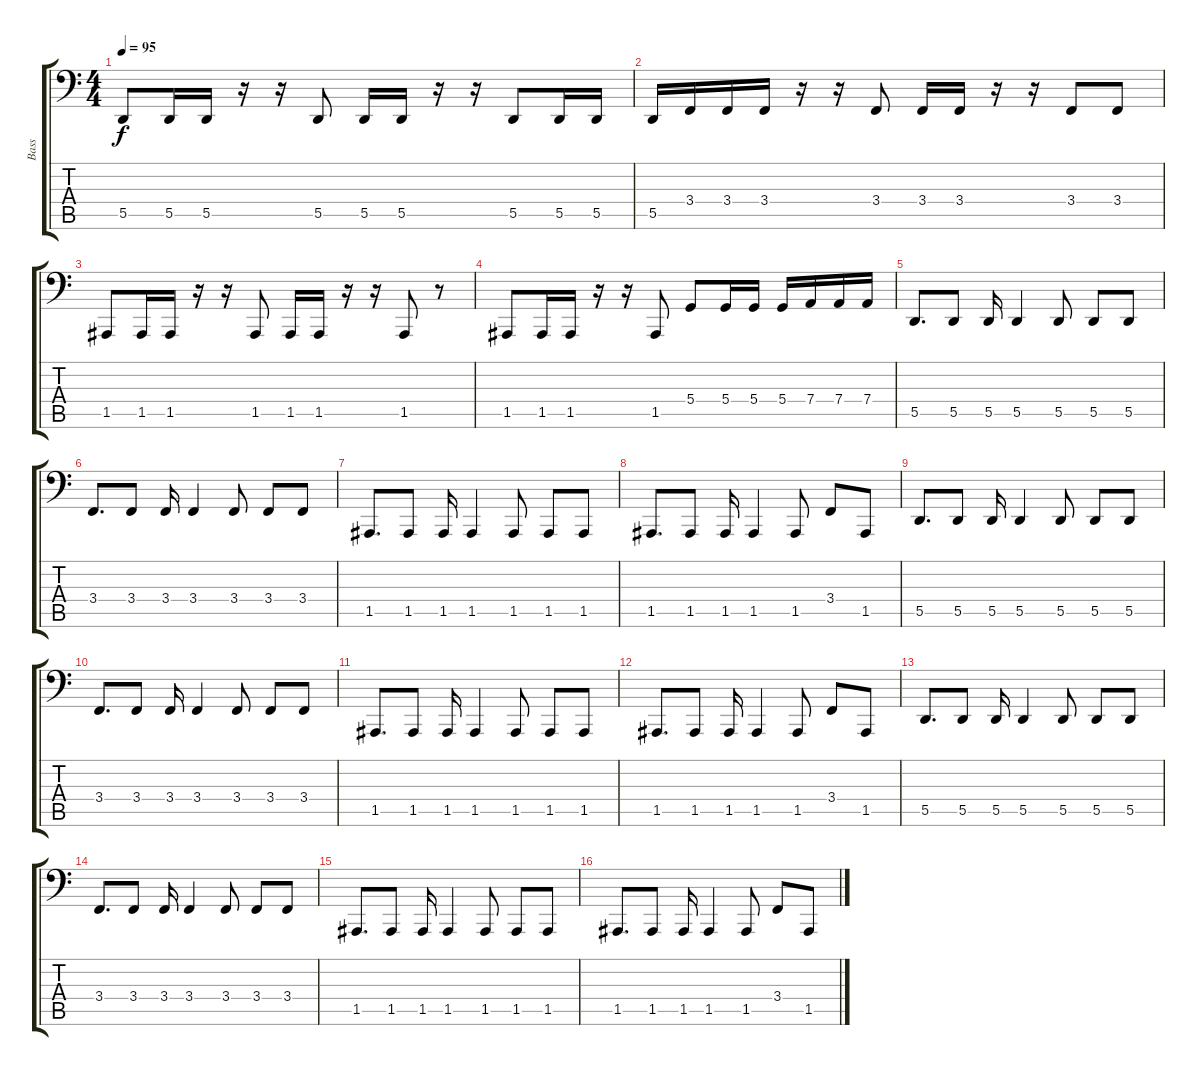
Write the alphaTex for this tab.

\track ("Bass" "Bass") {instrument electricbassfinger}
\staff {score tabs}
\tuning (E2 B1 G1 D1 A0 E0) {hide}
\ts (4 4)
\tempo 95
\clef f4
\ks c
5.5.8{dy f} 5.5.16 5.5.16 r.16 r.16 5.5.8 5.5.16 5.5.16 r.16 r.16 5.5.8 5.5.16 5.5.16 |
5.5.16 3.4.16 3.4.16 3.4.16 r.16 r.16 3.4.8 3.4.16 3.4.16 r.16 r.16 3.4.8 3.4.8 |
1.5.8 1.5.16 1.5.16 r.16 r.16 1.5.8 1.5.16 1.5.16 r.16 r.16 1.5.8 r.8 |
1.5.8 1.5.16 1.5.16 r.16 r.16 1.5.8 5.4.8 5.4.16 5.4.16 5.4.16 7.4.16 7.4.16 7.4.16 |
5.5.8{d} 5.5.8 5.5.16 5.5.4 5.5.8 5.5.8 5.5.8 |
3.4.8{d} 3.4.8 3.4.16 3.4.4 3.4.8 3.4.8 3.4.8 |
1.5.8{d} 1.5.8 1.5.16 1.5.4 1.5.8 1.5.8 1.5.8 |
1.5.8{d} 1.5.8 1.5.16 1.5.4 1.5.8 3.4.8 1.5.8 |
5.5.8{d} 5.5.8 5.5.16 5.5.4 5.5.8 5.5.8 5.5.8 |
3.4.8{d} 3.4.8 3.4.16 3.4.4 3.4.8 3.4.8 3.4.8 |
1.5.8{d} 1.5.8 1.5.16 1.5.4 1.5.8 1.5.8 1.5.8 |
1.5.8{d} 1.5.8 1.5.16 1.5.4 1.5.8 3.4.8 1.5.8 |
5.5.8{d} 5.5.8 5.5.16 5.5.4 5.5.8 5.5.8 5.5.8 |
3.4.8{d} 3.4.8 3.4.16 3.4.4 3.4.8 3.4.8 3.4.8 |
1.5.8{d} 1.5.8 1.5.16 1.5.4 1.5.8 1.5.8 1.5.8 |
1.5.8{d} 1.5.8 1.5.16 1.5.4 1.5.8 3.4.8 1.5.8
